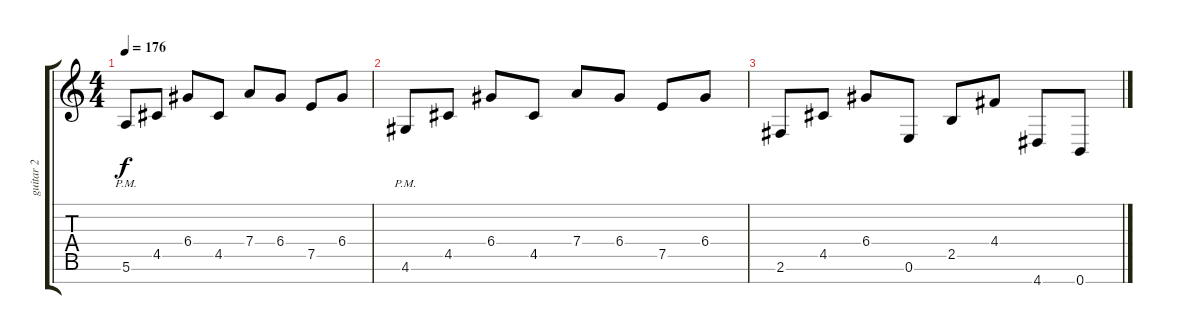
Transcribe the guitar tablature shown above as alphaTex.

\track ("guitar 2" "guitar 2") {instrument distortionguitar}
\staff {score tabs}
\tuning (E4 B3 G3 D3 A2 E2 B1) {hide}
\ts (4 4)
\tempo 176
\clef g2
\ks c
5.6{pm}.8{dy f} 4.5.8 6.4.8 4.5.8 7.4.8 6.4.8 7.5.8 6.4.8 |
4.6{pm}.8 4.5.8 6.4.8 4.5.8 7.4.8 6.4.8 7.5.8 6.4.8 |
2.6.8 4.5.8 6.4.8 0.6.8 2.5.8 4.4.8 4.7.8 0.7.8
